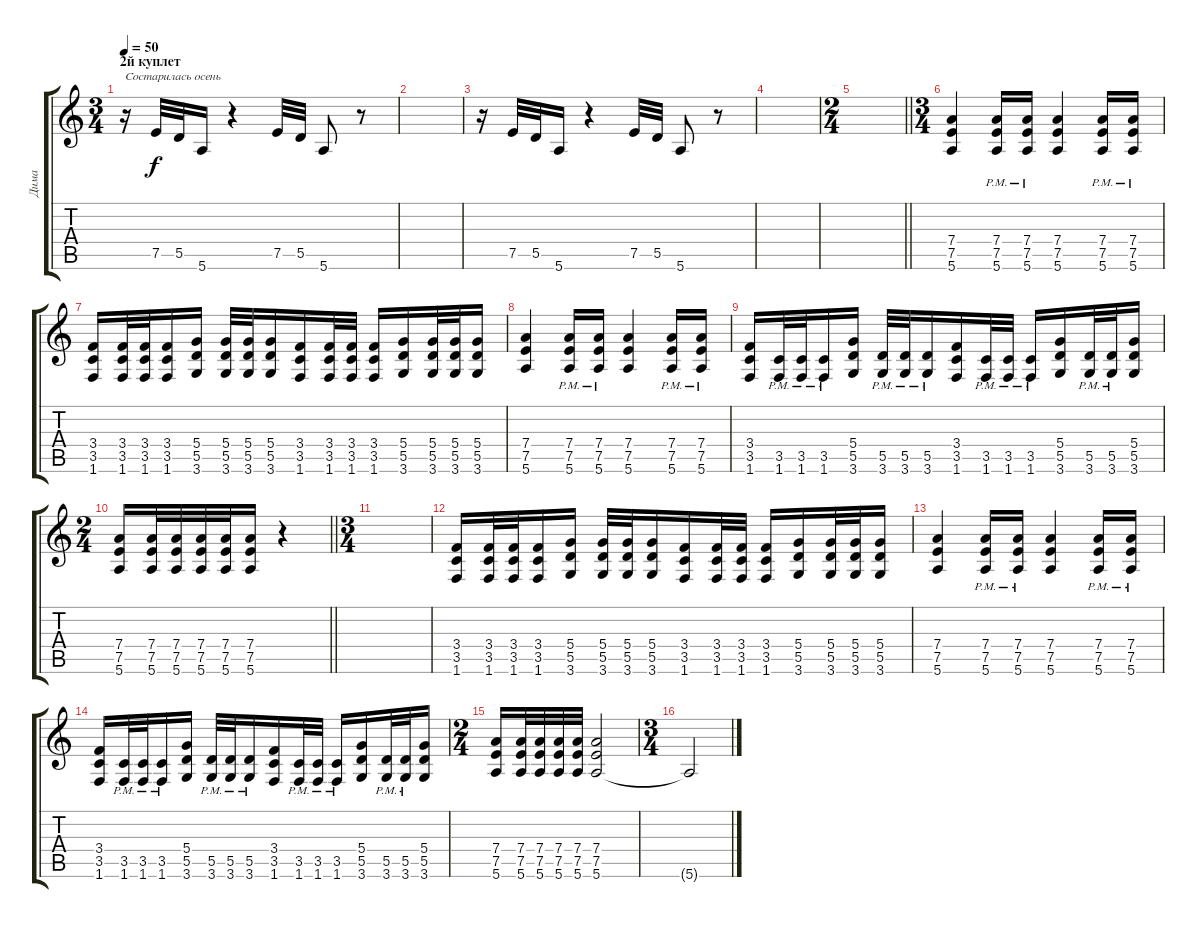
\track ("Дима" "Дима") {instrument overdrivenguitar}
\staff {score tabs}
\tuning (E4 B3 G3 D3 A2 E2) {hide}
\ts (3 4)
\section ("" "2й куплет")
\tempo 50
\clef g2
\ks c
r.16{txt "Состарилась осень" dy f} 7.5.32 5.5.32 5.6.16 r.4 7.5.32 5.5.32 5.6.8 r.8 |
|
r.16 7.5.32 5.5.32 5.6.16 r.4 7.5.32 5.5.32 5.6.8 r.8 |
|
\ts (2 4)
\barLineRight lightlight
|
\ts (3 4)
(7.4 7.5 5.6).4 (7.4{pm} 7.5{pm} 5.6{pm}).16 (7.4{pm} 7.5{pm} 5.6{pm}).16 (7.4 7.5 5.6).4 (7.4{pm} 7.5{pm} 5.6{pm}).16 (7.4{pm} 7.5{pm} 5.6{pm}).16 |
(3.4 3.5 1.6).16 (3.4 3.5 1.6).32 (3.4 3.5 1.6).32 (3.4 3.5 1.6).16 (5.4 5.5 3.6).16 (5.4 5.5 3.6).32 (5.4 5.5 3.6).32 (5.4 5.5 3.6).16 (3.4 3.5 1.6).16 (3.4 3.5 1.6).32 (3.4 3.5 1.6).32 (3.4 3.5 1.6).16 (5.4 5.5 3.6).16 (5.4 5.5 3.6).32 (5.4 5.5 3.6).32 (5.4 5.5 3.6).16 |
(7.4 7.5 5.6).4 (7.4{pm} 7.5{pm} 5.6{pm}).16 (7.4{pm} 7.5{pm} 5.6{pm}).16 (7.4 7.5 5.6).4 (7.4{pm} 7.5{pm} 5.6{pm}).16 (7.4{pm} 7.5{pm} 5.6{pm}).16 |
(3.4 3.5 1.6).16 (3.5{pm} 1.6).32 (3.5{pm} 1.6).32 (3.5{pm} 1.6).16 (5.4 5.5 3.6).16 (5.5{pm} 3.6).32 (5.5{pm} 3.6).32 (5.5{pm} 3.6).16 (3.4 3.5 1.6).16 (3.5{pm} 1.6).32 (3.5{pm} 1.6).32 (3.5{pm} 1.6).16 (5.4 5.5 3.6).16 (5.5{pm} 3.6).32 (5.5{pm} 3.6).32 (5.4 5.5 3.6).16 |
\ts (2 4)
\barLineRight lightlight
(7.4 7.5 5.6).16 (7.4 7.5 5.6).32 (7.4 7.5 5.6).32 (7.4 7.5 5.6).32 (7.4 7.5 5.6).32 (7.4 7.5 5.6).16 r.4 |
\ts (3 4)
|
(3.4 3.5 1.6).16 (3.4 3.5 1.6).32 (3.4 3.5 1.6).32 (3.4 3.5 1.6).16 (5.4 5.5 3.6).16 (5.4 5.5 3.6).32 (5.4 5.5 3.6).32 (5.4 5.5 3.6).16 (3.4 3.5 1.6).16 (3.4 3.5 1.6).32 (3.4 3.5 1.6).32 (3.4 3.5 1.6).16 (5.4 5.5 3.6).16 (5.4 5.5 3.6).32 (5.4 5.5 3.6).32 (5.4 5.5 3.6).16 |
(7.4 7.5 5.6).4 (7.4{pm} 7.5{pm} 5.6{pm}).16 (7.4{pm} 7.5{pm} 5.6{pm}).16 (7.4 7.5 5.6).4 (7.4{pm} 7.5{pm} 5.6{pm}).16 (7.4{pm} 7.5{pm} 5.6{pm}).16 |
(3.4 3.5 1.6).16 (3.5{pm} 1.6).32 (3.5{pm} 1.6).32 (3.5{pm} 1.6).16 (5.4 5.5 3.6).16 (5.5{pm} 3.6).32 (5.5{pm} 3.6).32 (5.5{pm} 3.6).16 (3.4 3.5 1.6).16 (3.5{pm} 1.6).32 (3.5{pm} 1.6).32 (3.5{pm} 1.6).16 (5.4 5.5 3.6).16 (5.5{pm} 3.6).32 (5.5{pm} 3.6).32 (5.4 5.5 3.6).16 |
\ts (2 4)
(7.4 7.5 5.6).16 (7.4 7.5 5.6).32 (7.4 7.5 5.6).32 (7.4 7.5 5.6).32 (7.4 7.5 5.6).32 (7.4 7.5 5.6).2 |
\ts (3 4)
5.6{t}.2
